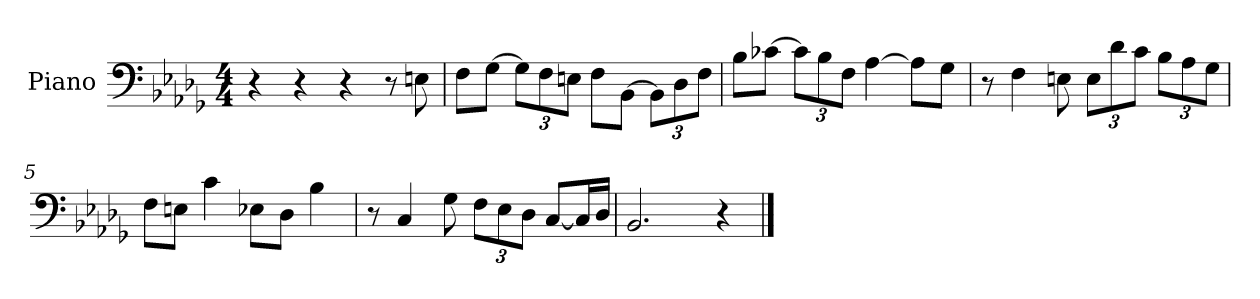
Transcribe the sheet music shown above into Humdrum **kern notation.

**kern
*part1
*staff1
*I"Piano
*I'Pno
*clefF4
*k[b-e-a-d-g-]
*b-:
*M4/4
=1
4r
4r
4r
8r
8En\
=2
8F\L
[8G-\J
12G-\L]
12F\
12En\J
8F\L
[8BB-\J
12BB-\L]
12D-\
12F\J
=3
8B-\L
[8c-X\J
12c-\L]
12B-\
12F\J
[4A-\
8A-\L]
8G-\J
=4
8r
4F\
8En\
12E\L
12d-\
12c\J
12B-\L
12A-\
12G-\J
=5
8F\L
8En\J
4c\
8E-X\L
8D-\J
4B-\
=6
8r
4C/
8G-\
12F\L
12E-\
12D-\J
[8C/L
16C/L]
16D-/JJ
=7
2.BB-/
4r
==
*-
